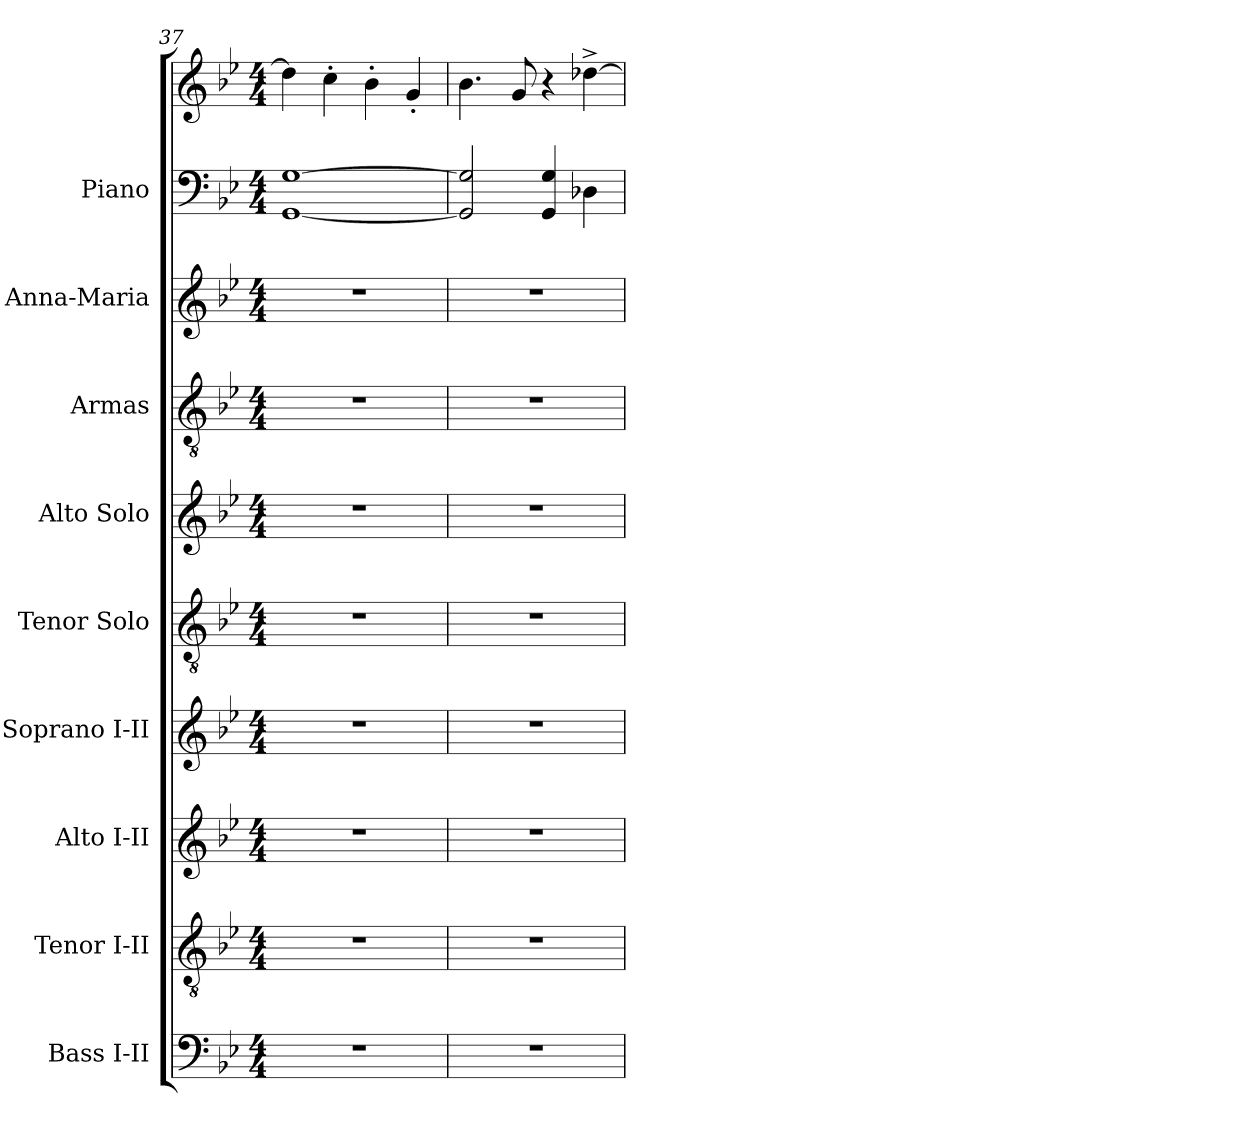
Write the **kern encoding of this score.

**kern	**kern	**kern	**kern	**kern	**kern	**kern	**kern	**kern	**kern
*part9	*part8	*part7	*part6	*part5	*part4	*part3	*part2	*part1	*part1
*staff10	*staff9	*staff8	*staff7	*staff6	*staff5	*staff4	*staff3	*staff2	*staff1
*I"Bass I-II	*I"Tenor I-II	*I"Alto I-II	*I"Soprano I-II	*I"Tenor Solo	*I"Alto Solo	*I"Armas	*I"Anna-Maria	*I"Piano	*
*I'B.	*I'T.	*I'A.	*I'S.	*I'T. Solo	*I'A. Solo	*I'Armas	*I'A-M	*I'Pno.	*
*clefF4	*clefGv2	*clefG2	*clefG2	*clefGv2	*clefG2	*clefGv2	*clefG2	*clefF4	*clefG2
*	*ITrd7c12	*	*	*ITrd7c12	*	*ITrd7c12	*	*	*
*k[b-e-]	*k[b-e-]	*k[b-e-]	*k[b-e-]	*k[b-e-]	*k[b-e-]	*k[b-e-]	*k[b-e-]	*k[b-e-]	*k[b-e-]
*B-:	*B-:	*B-:	*B-:	*B-:	*B-:	*B-:	*B-:	*B-:	*B-:
*M4/4	*M4/4	*M4/4	*M4/4	*M4/4	*M4/4	*M4/4	*M4/4	*M4/4	*M4/4
=37	=37	=37	=37	=37	=37	=37	=37	=37	=37
1r	1r	1r	1r	1r	1r	1r	1r	[<1GGi [>1Gi	4dd-i\]
.	.	.	.	.	.	.	.	.	4cc'i\
.	.	.	.	.	.	.	.	.	4b-'i\
.	.	.	.	.	.	.	.	.	4g'i/
=38	=38	=38	=38	=38	=38	=38	=38	=38	=38
1r	1r	1r	1r	1r	1r	1r	1r	2GGi/] 2Gi]	4.b-i\
.	.	.	.	.	.	.	.	.	8gi/
.	.	.	.	.	.	.	.	4GGi/ 4Gi	4r
.	.	.	.	.	.	.	.	4D-Xi\	[>4dd-X^i\
=	=	=	=	=	=	=	=	=	=
*-	*-	*-	*-	*-	*-	*-	*-	*-	*-
